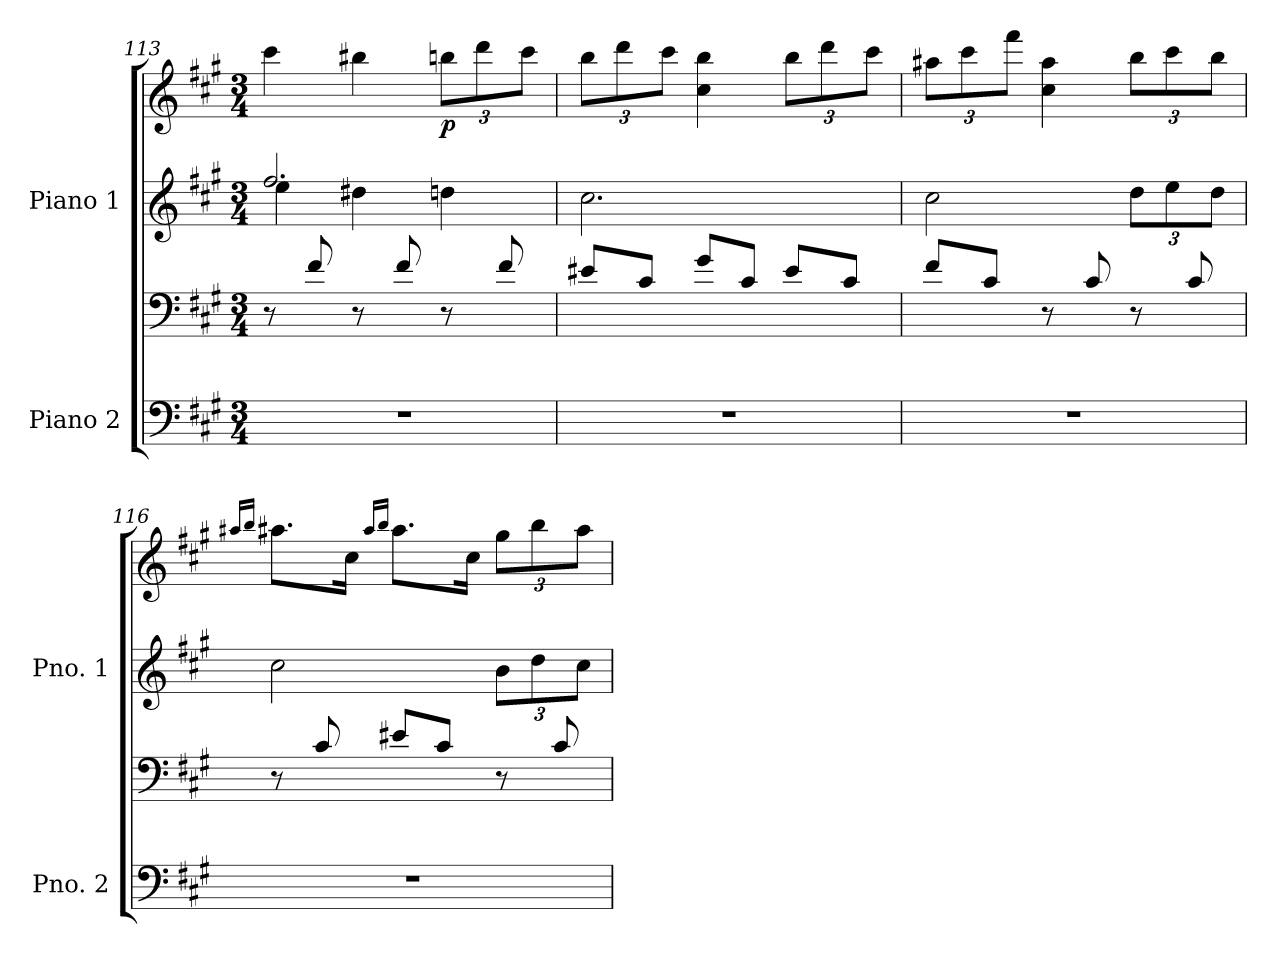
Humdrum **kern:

**kern	**kern	**kern	**kern	**dynam
*part2	*part2	*part1	*part1	*part1
*staff4	*staff3	*staff2	*staff1	*staff1/2
*I"Piano 2	*	*I"Piano 1	*	*
*I'Pno. 2	*	*I'Pno. 1	*	*
*clefF4	*clefF4	*clefG2	*clefG2	*
*k[f#c#g#]	*k[f#c#g#]	*k[f#c#g#]	*k[f#c#g#]	*
*M3/4	*M3/4	*M3/4	*M3/4	*
=113	=113	=113	=113	=113
*	*	*^	*	*
2.r	8r	2.ff#/	4ee\	4ccc#\	.
.	8f#/	.	.	.	.
.	8r	.	4dd#X\	4bb#X\	.
.	8f#/	.	.	.	.
*	*	*	*	*Xbrackettup	*
!	!	!	!	!	!LO:DY:b
.	8r	.	4ddn\	12bbn\L	p
.	.	.	.	12ddd\	.
.	8f#/	.	.	.	.
.	.	.	.	12ccc#\J	.
*	*	*v	*v	*	*
=114	=114	=114	=114	=114
2.r	8e#X/L	2.cc#\	12bb\L	.
.	.	.	12ddd\	.
.	8c#/J	.	.	.
.	.	.	12ccc#\J	.
.	8g#/L	.	4cc#\ 4bb\	.
.	8c#/J	.	.	.
.	8e#/L	.	12bb\L	.
.	.	.	12ddd\	.
.	8c#/J	.	.	.
.	.	.	12ccc#\J	.
=115	=115	=115	=115	=115
2.r	8f#/L	2cc#\	12aa#X\L	.
.	.	.	12ccc#\	.
.	8c#/J	.	.	.
.	.	.	12fff#\J	.
.	8r	.	4cc#\ 4aa#\	.
.	8c#/	.	.	.
*	*	*Xbrackettup	*	*
.	8r	12dd\L	12bb\L	.
.	.	12ee\	12ccc#\	.
.	8c#/	.	.	.
.	.	12dd\J	12bb\J	.
!!LO:PB:g=z
=116	=116	=116	=116	=116
.	.	.	16qaa#X/LL	.
.	.	.	16qbb/JJ	.
2.r	8r	2cc#\	8.aa#\L	.
.	8c#/	.	.	.
.	.	.	16cc#\Jk	.
.	.	.	16qaa#/LL	.
.	.	.	16qbb/JJ	.
.	8e#X/L	.	8.aa#\L	.
.	8c#/J	.	.	.
.	.	.	16cc#\Jk	.
.	8r	12b\L	12gg#\L	.
.	.	12dd\	12bb\	.
.	8c#/	.	.	.
.	.	12cc#\J	12aa#\J	.
=	=	=	=	=
*-	*-	*-	*-	*-
